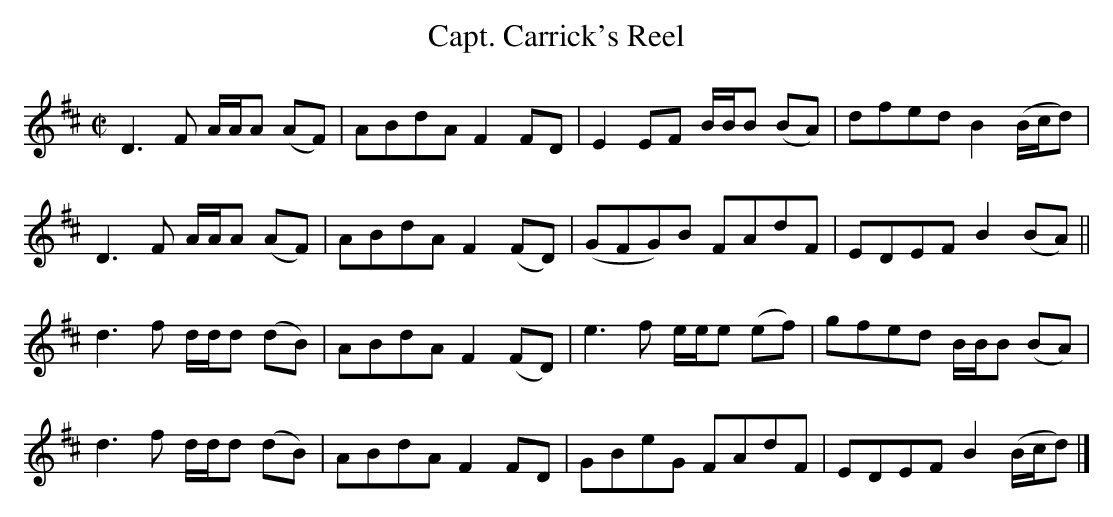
X:1
T:Capt. Carrick's Reel
L:1/8
M:C|
K:D
D3F A/A/A (AF)|ABdA F2  FD |E2EF   B/B/B (BA)|dfed B2    (B/c/d) |
D3F A/A/A (AF)|ABdA F2 (FD)|(GFG)B FAdF      |EDEF B2    (BA)   ||
d3f d/d/d (dB)|ABdA F2 (FD)|e3f    e/e/e (ef)|gfed B/B/B (BA)    |
d3f d/d/d (dB)|ABdA F2  FD |GBeG   FAdF      |EDEF B2    (B/c/d)|]
